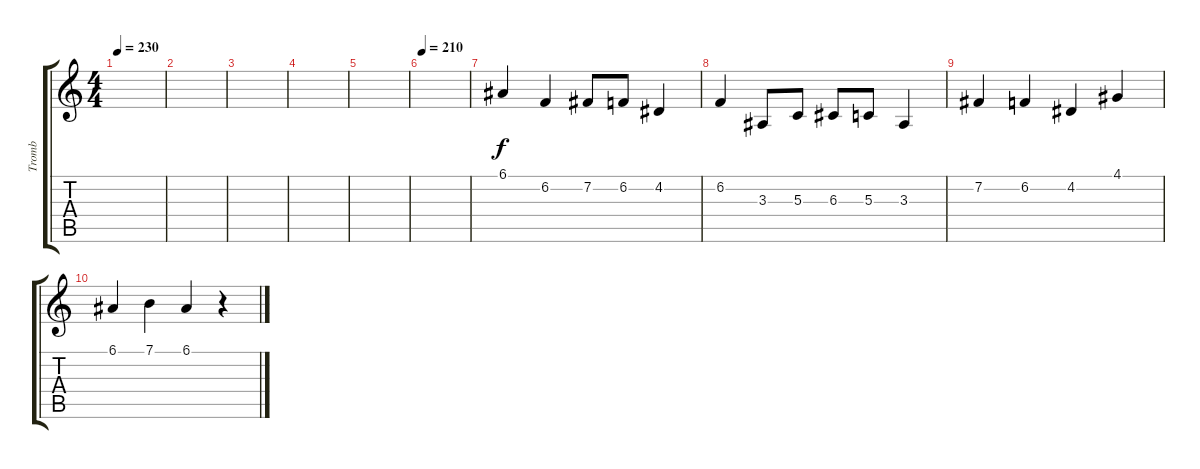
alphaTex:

\track ("Tromb" "Tromb") {instrument trombone}
\staff {score tabs}
\tuning (E4 B3 G3 D3 A2 E2) {hide}
\ts (4 4)
\tempo 230
\clef g2
\ks c
|
|
|
|
|
\tempo 210
|
6.1.4 6.2.4 7.2.8 6.2.8 4.2.4 |
6.2.4 3.3.8 5.3.8 6.3.8 5.3.8 3.3.4 |
7.2.4 6.2.4 4.2.4 4.1.4 |
6.1.4 7.1.4 6.1.4 r.4
